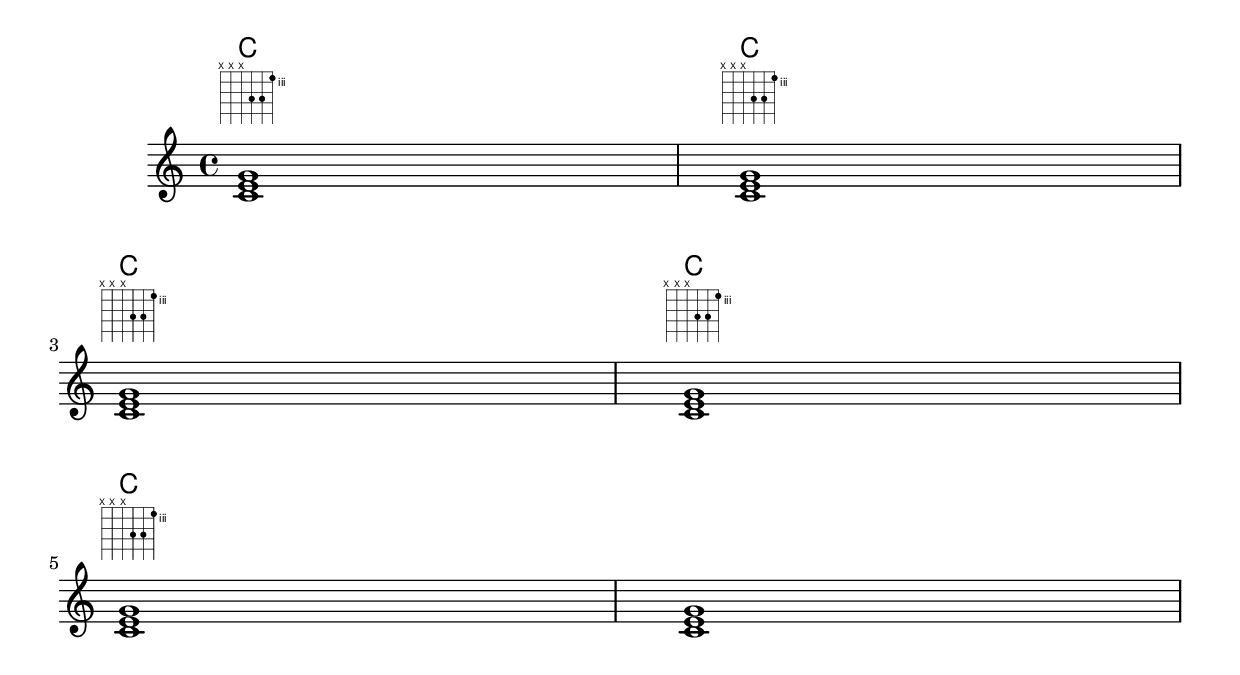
\header{
  
  texidoc = "FretBoards can be set to display only when the chord changes
or at the beginning of a new line."

}
  
  \version "2.16.0"

myChords = \chordmode {
  c1 c1 \break
  c1 c1 \break
  \set chordChanges = ##t
  c1 c1 \break
}

<<
  \new ChordNames { \myChords }
  \new FretBoards { \myChords }
  \new Staff { \myChords }
>>
